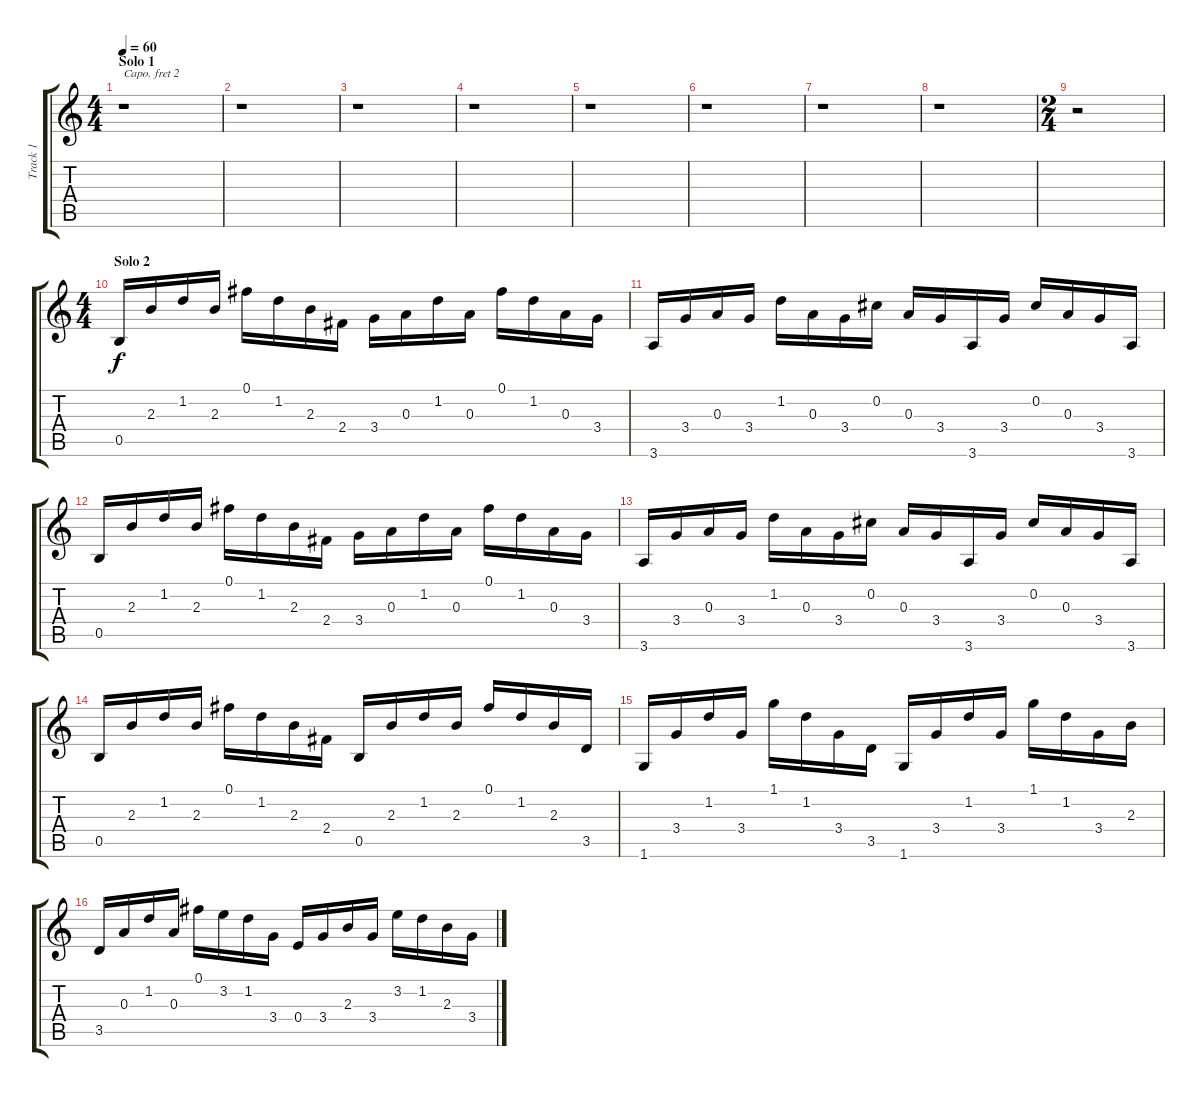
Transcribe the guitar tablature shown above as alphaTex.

\track ("Track 1" "Track 1") {instrument electricguitarclean}
\staff {score tabs}
\capo 2
\tuning (E4 B3 G3 D3 A2 E2) {hide}
\ts (4 4)
\section ("" "Solo 1")
\tempo 60
\clef g2
\ks c
r.1{dy f} |
r.1 |
r.1 |
r.1 |
r.1 |
r.1 |
r.1 |
r.1 |
\ts (2 4)
r.2 |
\ts (4 4)
\section ("" "Solo 2")
0.5.16 2.3.16 1.2.16 2.3.16 0.1.16 1.2.16 2.3.16 2.4.16 3.4.16 0.3.16 1.2.16 0.3.16 0.1.16 1.2.16 0.3.16 3.4.16 |
3.6.16 3.4.16 0.3.16 3.4.16 1.2.16 0.3.16 3.4.16 0.2.16 0.3.16 3.4.16 3.6.16 3.4.16 0.2.16 0.3.16 3.4.16 3.6.16 |
0.5.16 2.3.16 1.2.16 2.3.16 0.1.16 1.2.16 2.3.16 2.4.16 3.4.16 0.3.16 1.2.16 0.3.16 0.1.16 1.2.16 0.3.16 3.4.16 |
3.6.16 3.4.16 0.3.16 3.4.16 1.2.16 0.3.16 3.4.16 0.2.16 0.3.16 3.4.16 3.6.16 3.4.16 0.2.16 0.3.16 3.4.16 3.6.16 |
0.5.16 2.3.16 1.2.16 2.3.16 0.1.16 1.2.16 2.3.16 2.4.16 0.5.16 2.3.16 1.2.16 2.3.16 0.1.16 1.2.16 2.3.16 3.5.16 |
1.6.16 3.4.16 1.2.16 3.4.16 1.1.16 1.2.16 3.4.16 3.5.16 1.6.16 3.4.16 1.2.16 3.4.16 1.1.16 1.2.16 3.4.16 2.3.16 |
3.5.16 0.3.16 1.2.16 0.3.16 0.1.16 3.2.16 1.2.16 3.4.16 0.4.16 3.4.16 2.3.16 3.4.16 3.2.16 1.2.16 2.3.16 3.4.16
